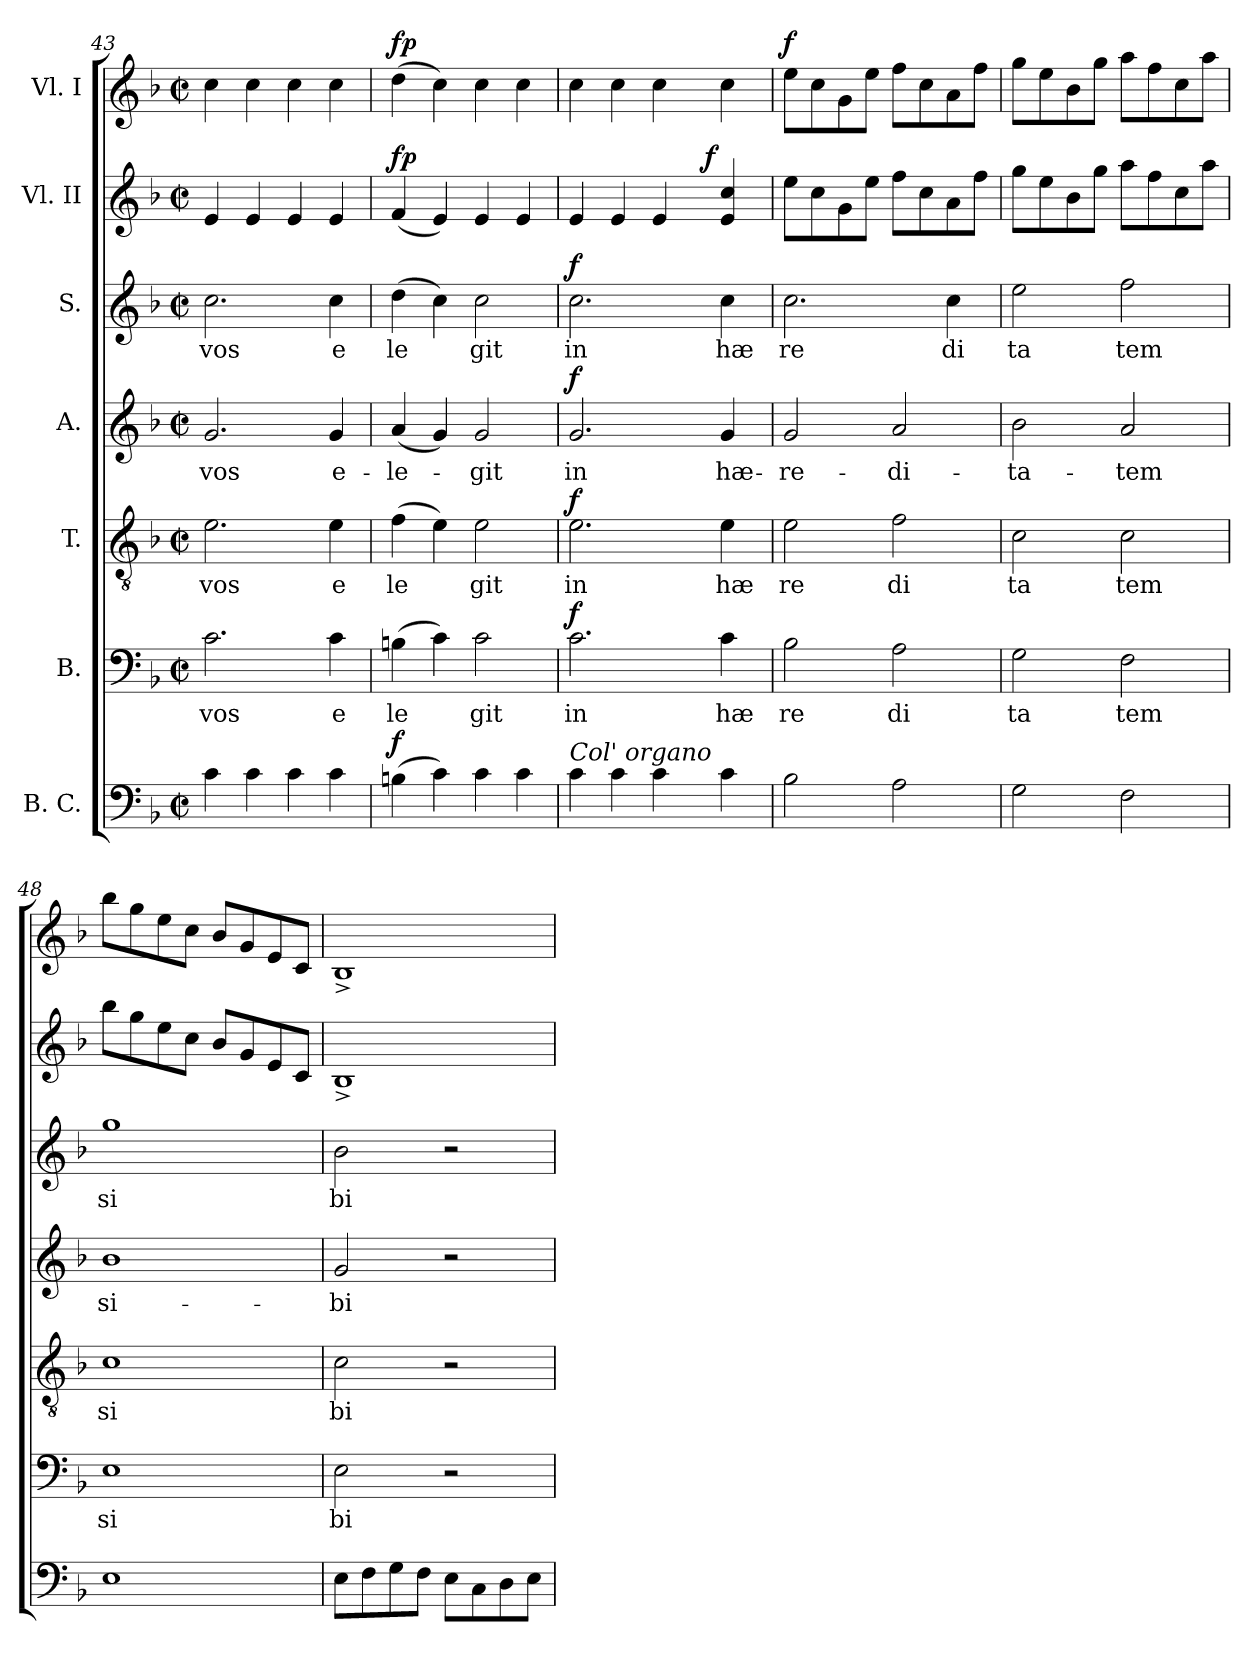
**kern	**dynam	**kern	**text	**dynam	**kern	**text	**dynam	**kern	**text	**dynam	**kern	**text	**dynam	**kern	**dynam	**kern	**dynam
*part7	*part7	*part6	*part6	*part6	*part5	*part5	*part5	*part4	*part4	*part4	*part3	*part3	*part3	*part2	*part2	*part1	*part1
*staff7	*staff7	*staff6	*staff6	*staff6	*staff5	*staff5	*staff5	*staff4	*staff4	*staff4	*staff3	*staff3	*staff3	*staff2	*staff2	*staff1	*staff1
*I"B. C.	*	*I"B.	*	*	*I"T.	*	*	*I"A.	*	*	*I"S.	*	*	*I"Vl. II	*	*I"Vl. I	*
*clefF4	*	*clefF4	*	*	*clefGv2	*	*	*clefG2	*	*	*clefG2	*	*	*clefG2	*	*clefG2	*
*k[b-]	*	*k[b-]	*	*	*k[b-]	*	*	*k[b-]	*	*	*k[b-]	*	*	*k[b-]	*	*k[b-]	*
*F:	*	*F:	*	*	*F:	*	*	*F:	*	*	*F:	*	*	*F:	*	*F:	*
*M2/2	*	*M2/2	*	*	*M2/2	*	*	*M2/2	*	*	*M2/2	*	*	*M2/2	*	*M2/2	*
*met(c|)	*	*met(c|)	*	*	*met(c|)	*	*	*met(c|)	*	*	*met(c|)	*	*	*met(c|)	*	*met(c|)	*
=43	=43	=43	=43	=43	=43	=43	=43	=43	=43	=43	=43	=43	=43	=43	=43	=43	=43
!	!	!	!LO:LY:b:cj	!	!	!LO:LY:b:cj	!	!	!LO:LY:b:cj	!	!	!LO:LY:b:cj	!	!	!	!	!
4c\	.	2.c\	vos	.	2.e\	vos	.	2.g/	vos	.	2.cc\	vos	.	4e/	.	4cc\	.
4c\	.	.	.	.	.	.	.	.	.	.	.	.	.	4e/	.	4cc\	.
4c\	.	.	.	.	.	.	.	.	.	.	.	.	.	4e/	.	4cc\	.
!	!	!	!LO:LY:b:cj	!	!	!LO:LY:b:cj	!	!	!LO:LY:b:cj	!	!	!LO:LY:b:cj	!	!	!	!	!
4c\	.	4c\	e	.	4e\	e	.	4g/	e-	.	4cc\	e	.	4e/	.	4cc\	.
=44	=44	=44	=44	=44	=44	=44	=44	=44	=44	=44	=44	=44	=44	=44	=44	=44	=44
!	!LO:DY:a	!	!LO:LY:b:cj	!	!	!LO:LY:b:cj	!	!	!LO:LY:b:cj	!	!	!LO:LY:b:cj	!	!	!LO:DY:a	!	!LO:DY:a
(>4Bn\	f	(>4Bn\	le	.	(>4f\	le	.	(<4a/	-le-	.	(>4dd\	le	.	(<4f/	fp	(>4dd\	fp
4c\)	.	4c\)	.	.	4e\)	.	.	4g/)	.	.	4cc\)	.	.	4e/)	.	4cc\)	.
!	!	!	!LO:LY:b:cj	!	!	!LO:LY:b:cj	!	!	!LO:LY:b:cj	!	!	!LO:LY:b:cj	!	!	!	!	!
4c\	.	2c\	git	.	2e\	git	.	2g/	-git	.	2cc\	git	.	4e/	.	4cc\	.
4c\	.	.	.	.	.	.	.	.	.	.	.	.	.	4e/	.	4cc\	.
=45	=45	=45	=45	=45	=45	=45	=45	=45	=45	=45	=45	=45	=45	=45	=45	=45	=45
!LO:TX:a:i:t=Col' organo	!	!	!	!	!	!	!	!	!	!	!	!	!	!	!	!	!
!	!	!	!LO:LY:b:cj	!LO:DY:a	!	!LO:LY:b:cj	!LO:DY:a	!	!LO:LY:b:cj	!LO:DY:a	!	!LO:LY:b:cj	!LO:DY:a	!	!	!	!
*	*	*	*	*	*	*	*	*	*	*	*	*	*	*^	*	*	*
4c\	.	2.c\	in	f	2.e\	in	f	2.g/	in	f	2.cc\	in	f	4e/	2ryy	.	4cc\	.
4c\	.	.	.	.	.	.	.	.	.	.	.	.	.	4e/	.	.	4cc\	.
4c\	.	.	.	.	.	.	.	.	.	.	.	.	.	4e/	8ryy	.	4cc\	.
.	.	.	.	.	.	.	.	.	.	.	.	.	.	.	16ryy	.	.	.
.	.	.	.	.	.	.	.	.	.	.	.	.	.	.	64ryy	.	.	.
!	!	!	!	!	!	!	!	!	!	!	!	!	!	!	!	!LO:DY:a	!	!
.	.	.	.	.	.	.	.	.	.	.	.	.	.	.	4ryy	f	.	.
!	!	!	!LO:LY:b:cj	!	!	!LO:LY:b:cj	!	!	!LO:LY:b:cj	!	!	!LO:LY:b:cj	!	!	!	!	!	!
4c\	.	4c\	hæ	.	4e\	hæ	.	4g/	hæ-	.	4cc\	hæ	.	4cc/ 4e/	.	.	4cc\	.
.	.	.	.	.	.	.	.	.	.	.	.	.	.	.	32.ryy	.	.	.
=46	=46	=46	=46	=46	=46	=46	=46	=46	=46	=46	=46	=46	=46	=46	=46	=46	=46	=46
!	!	!	!LO:LY:b:cj	!	!	!LO:LY:b:cj	!	!	!LO:LY:b:cj	!	!	!LO:LY:b:cj	!	!	!	!	!	!LO:DY:a
*	*	*	*	*	*	*	*	*	*	*	*	*	*	*v	*v	*	*	*
2B-<\	.	2B-\	re	.	2e\	re	.	2g/	-re-	.	2.cc\	re	.	8ee\L	.	8ee\L	f
.	.	.	.	.	.	.	.	.	.	.	.	.	.	8cc\	.	8cc\	.
.	.	.	.	.	.	.	.	.	.	.	.	.	.	8g\	.	8g\	.
.	.	.	.	.	.	.	.	.	.	.	.	.	.	8ee\J	.	8ee\J	.
!	!	!	!LO:LY:b:cj	!	!	!LO:LY:b:cj	!	!	!LO:LY:b:cj	!	!	!	!	!	!	!	!
2A<\	.	2A\	di	.	2f\	di	.	2a/	-di-	.	.	.	.	8ff\L	.	8ff\L	.
.	.	.	.	.	.	.	.	.	.	.	.	.	.	8cc\	.	8cc\	.
!	!	!	!	!	!	!	!	!	!	!	!	!LO:LY:b:cj	!	!	!	!	!
.	.	.	.	.	.	.	.	.	.	.	4cc\	di	.	8a\	.	8a\	.
.	.	.	.	.	.	.	.	.	.	.	.	.	.	8ff\J	.	8ff\J	.
=47	=47	=47	=47	=47	=47	=47	=47	=47	=47	=47	=47	=47	=47	=47	=47	=47	=47
!	!	!	!LO:LY:b:cj	!	!	!LO:LY:b:cj	!	!	!LO:LY:b:cj	!	!	!LO:LY:b:cj	!	!	!	!	!
2G\	.	2G\	ta	.	2c\	ta	.	2b-\	-ta-	.	2ee\	ta	.	8gg\L	.	8gg\L	.
.	.	.	.	.	.	.	.	.	.	.	.	.	.	8ee\	.	8ee\	.
.	.	.	.	.	.	.	.	.	.	.	.	.	.	8b-\	.	8b-\	.
.	.	.	.	.	.	.	.	.	.	.	.	.	.	8gg\J	.	8gg\J	.
!	!	!	!LO:LY:b:cj	!	!	!LO:LY:b:cj	!	!	!LO:LY:b:cj	!	!	!LO:LY:b:cj	!	!	!	!	!
2F\	.	2F\	tem	.	2c\	tem	.	2a/	-tem	.	2ff\	tem	.	8aa\L	.	8aa\L	.
.	.	.	.	.	.	.	.	.	.	.	.	.	.	8ff\	.	8ff\	.
.	.	.	.	.	.	.	.	.	.	.	.	.	.	8cc\	.	8cc\	.
.	.	.	.	.	.	.	.	.	.	.	.	.	.	8aa\J	.	8aa\J	.
=48	=48	=48	=48	=48	=48	=48	=48	=48	=48	=48	=48	=48	=48	=48	=48	=48	=48
!	!	!	!LO:LY:b:cj	!	!	!LO:LY:b:cj	!	!	!LO:LY:b:cj	!	!	!LO:LY:b:cj	!	!	!	!	!
1E<	.	1E	si	.	1c	si	.	1b-	si-	.	1gg	si	.	8bb-\L	.	8bb-\L	.
.	.	.	.	.	.	.	.	.	.	.	.	.	.	8gg\	.	8gg\	.
.	.	.	.	.	.	.	.	.	.	.	.	.	.	8ee\	.	8ee\	.
.	.	.	.	.	.	.	.	.	.	.	.	.	.	8cc\J	.	8cc\J	.
.	.	.	.	.	.	.	.	.	.	.	.	.	.	8b-/L	.	8b-/L	.
.	.	.	.	.	.	.	.	.	.	.	.	.	.	8g/	.	8g/	.
.	.	.	.	.	.	.	.	.	.	.	.	.	.	8e/	.	8e>/	.
.	.	.	.	.	.	.	.	.	.	.	.	.	.	8c/J	.	8c/J	.
!!LO:LB:g=z
=49	=49	=49	=49	=49	=49	=49	=49	=49	=49	=49	=49	=49	=49	=49	=49	=49	=49
!	!	!	!LO:LY:b:cj	!	!	!LO:LY:b:cj	!	!	!LO:LY:b:cj	!	!	!LO:LY:b:cj	!	!	!	!	!
8E\L	.	2E\	bi	.	2c\	bi	.	2g/	-bi	.	2b-\	bi	.	1B-^<	.	1B-^<	.
8F\	.	.	.	.	.	.	.	.	.	.	.	.	.	.	.	.	.
8G\	.	.	.	.	.	.	.	.	.	.	.	.	.	.	.	.	.
8F\J	.	.	.	.	.	.	.	.	.	.	.	.	.	.	.	.	.
8E\L	.	2r	.	.	2r	.	.	2r	.	.	2r	.	.	.	.	.	.
8C\	.	.	.	.	.	.	.	.	.	.	.	.	.	.	.	.	.
8D\	.	.	.	.	.	.	.	.	.	.	.	.	.	.	.	.	.
8E\J	.	.	.	.	.	.	.	.	.	.	.	.	.	.	.	.	.
=	=	=	=	=	=	=	=	=	=	=	=	=	=	=	=	=	=
*-	*-	*-	*-	*-	*-	*-	*-	*-	*-	*-	*-	*-	*-	*-	*-	*-	*-
